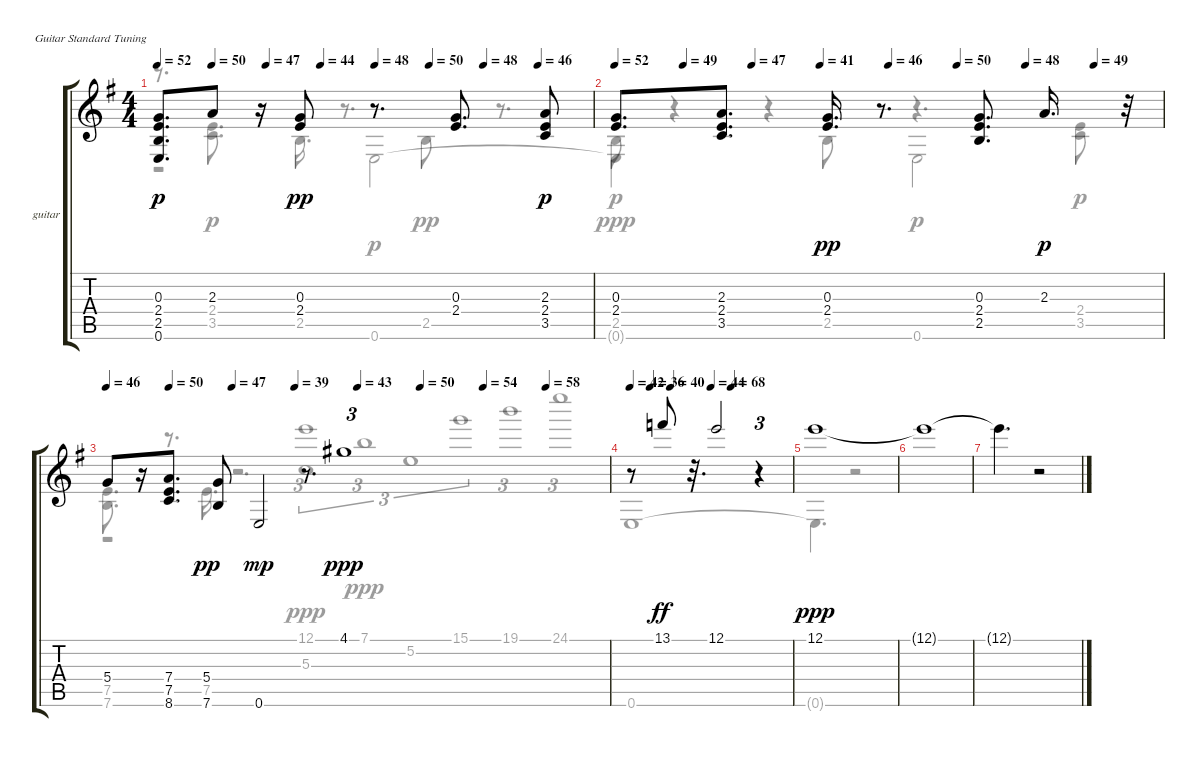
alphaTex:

\bracketExtendMode groupsimilarinstruments
\firstSystemTrackNameOrientation horizontal
\otherSystemsTrackNameOrientation horizontal
\track ("guitar" "guitar") {instrument acousticguitarnylon}
\staff {score tabs}
\tuning (E4 B3 G3 D3 A2 E2)
\voice
\ts (4 4)
\tempo 52
\tempo (50 0.125)
\tempo (47 0.25)
\tempo (44 0.375)
\tempo (48 0.5)
\tempo (50 0.625)
\tempo (48 0.75)
\tempo (46 0.875)
\clef g2
\ks g
(0.3 2.4 2.5 0.6).8{d dy p} 2.3.8 r.16 (0.3 2.4).8{dy pp} r.8{d} (0.3 2.4).8{d} (2.3 2.4 3.5).8{dy p} |
\tempo 52
\tempo (49 0.125)
\tempo (47 0.25)
\tempo (41 0.375)
\tempo (46 0.5)
\tempo (50 0.625)
\tempo (48 0.75)
\tempo (49 0.875)
(0.3 2.4).8{d} (2.3 2.4 3.5).8{d} (0.3 2.4).16{d dy pp} r.8{d} (0.3 2.4 2.5).8{d} 2.3.16{d dy p} r.32 |
\tempo 46
\tempo (50 0.125)
\tempo (47 0.25)
\tempo (39 0.375)
\tempo (43 0.5)
\tempo (50 0.625)
\tempo (54 0.75)
\tempo (58 0.875)
5.4.8 r.16 (7.4 7.5 8.6).8{d} (5.4 7.6).8{dy pp} 0.6.2{dy mp} r.8{d} 4.1.1{tu (3 2) dy ppp} |
\tempo 42
\tempo (36 0.125)
\tempo (40 0.25)
\tempo (44 0.5)
\tempo (68 0.625)
r.8 13.1.8{dy ff} r.32{d} 12.1.2 r.4{tu (3 2)} |
12.1.1{dy ppp} |
12.1{t}.1 |
12.1{t}.4{d} r.2
\voice
\clef g2
\ottava regular
\simile none
\ks g
r.8{d dy p} (2.4 3.5).8{d} 2.5.16{d} r.8{d} 2.5.8{dy pp} r.8{d} |
2.5.8{dy p} r.4 2.5.8{dy pp} r.4{d} (2.4 3.5).8{dy p} |
(7.5 7.6).8{d} r.8{d} 7.5.16{d dy pp} r.2{d} 7.1.1{tu (3 2) dy ppp} |
0.6.1 |
0.6{t}.4{d} r.2 |
|
\voice
\clef g2
\ottava regular
\simile none
\ks g
r.2{dy p} 0.6.2 |
0.6{t}.4{dy ppp} r.4 0.6.2{dy p} |
r.1 12.1.1{tu (3 2) dy ppp} |
|
|
|
\voice
\clef g2
\ottava regular
\simile none
\ks g
|
|
r.1 5.3.1{tu (3 2) dy ppp} 5.2.1{tu (3 2)} 15.1.1{tu (3 2)} 19.1.1{tu (3 2)} 24.1.1{tu (3 2)} |
|
|
|
